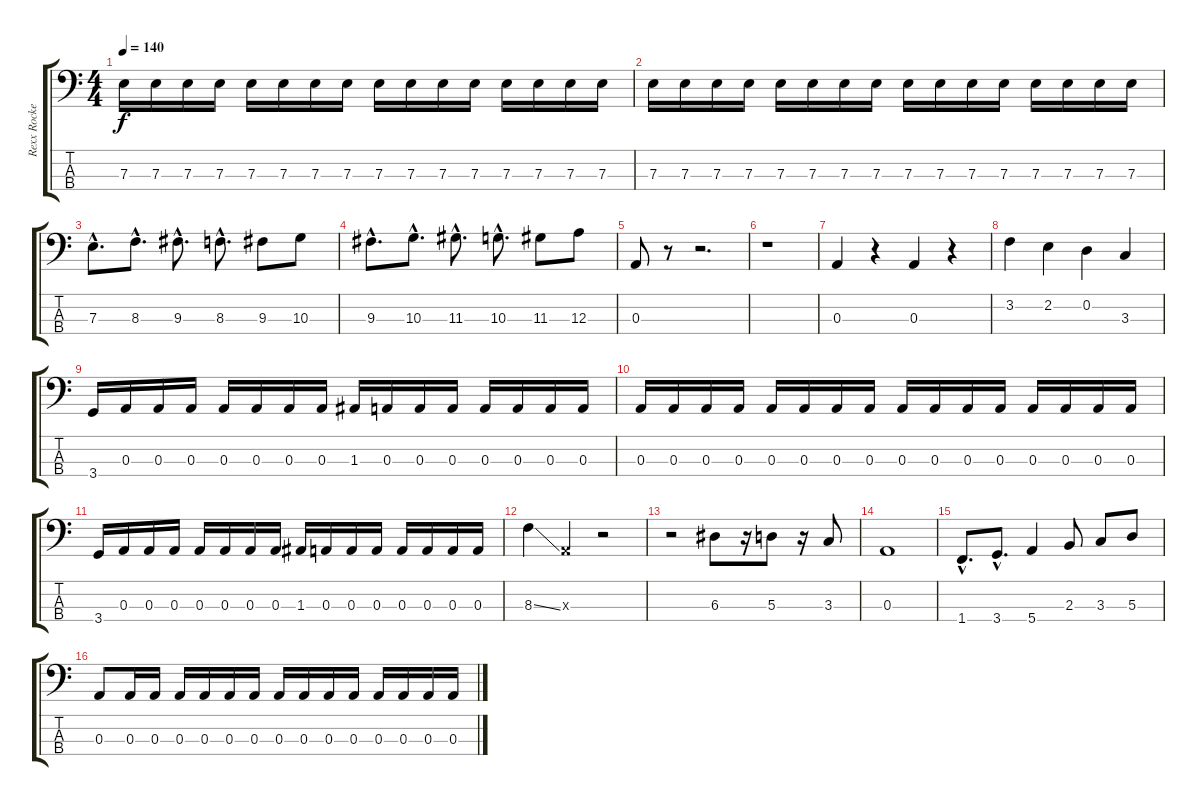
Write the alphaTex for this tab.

\track ("Rexx Rocker" "Rexx Rocke") {instrument electricbasspick}
\staff {score tabs}
\tuning (G2 D2 A1 E1) {hide}
\ts (4 4)
\tempo 140
\clef f4
\ks c
7.3.16{dy f} 7.3.16 7.3.16 7.3.16 7.3.16 7.3.16 7.3.16 7.3.16 7.3.16 7.3.16 7.3.16 7.3.16 7.3.16 7.3.16 7.3.16 7.3.16 |
7.3.16 7.3.16 7.3.16 7.3.16 7.3.16 7.3.16 7.3.16 7.3.16 7.3.16 7.3.16 7.3.16 7.3.16 7.3.16 7.3.16 7.3.16 7.3.16 |
7.3{hac}.8{d} 8.3{hac}.8{d} 9.3{hac}.8{d} 8.3{hac}.8{d} 9.3.8 10.3.8 |
9.3{hac}.8{d} 10.3{hac}.8{d} 11.3{hac}.8{d} 10.3{hac}.8{d} 11.3.8 12.3.8 |
0.3.8 r.8 r.2{d} |
r.1 |
0.3.4 r.4 0.3.4 r.4 |
3.2.4 2.2.4 0.2.4 3.3.4 |
3.4.16 0.3.16 0.3.16 0.3.16 0.3.16 0.3.16 0.3.16 0.3.16 1.3.16 0.3.16 0.3.16 0.3.16 0.3.16 0.3.16 0.3.16 0.3.16 |
0.3.16 0.3.16 0.3.16 0.3.16 0.3.16 0.3.16 0.3.16 0.3.16 0.3.16 0.3.16 0.3.16 0.3.16 0.3.16 0.3.16 0.3.16 0.3.16 |
3.4.16 0.3.16 0.3.16 0.3.16 0.3.16 0.3.16 0.3.16 0.3.16 1.3.16 0.3.16 0.3.16 0.3.16 0.3.16 0.3.16 0.3.16 0.3.16 |
8.3{ss}.4 0.3{x}.4 r.2 |
r.2 6.3.8 r.16 5.3.8 r.16 3.3.8 |
0.3.1 |
1.4{hac}.8{d} 3.4{hac}.8{d} 5.4.4 2.3.8 3.3.8 5.3.8 |
0.3.8 0.3.16 0.3.16 0.3.16 0.3.16 0.3.16 0.3.16 0.3.16 0.3.16 0.3.16 0.3.16 0.3.16 0.3.16 0.3.16 0.3.16
